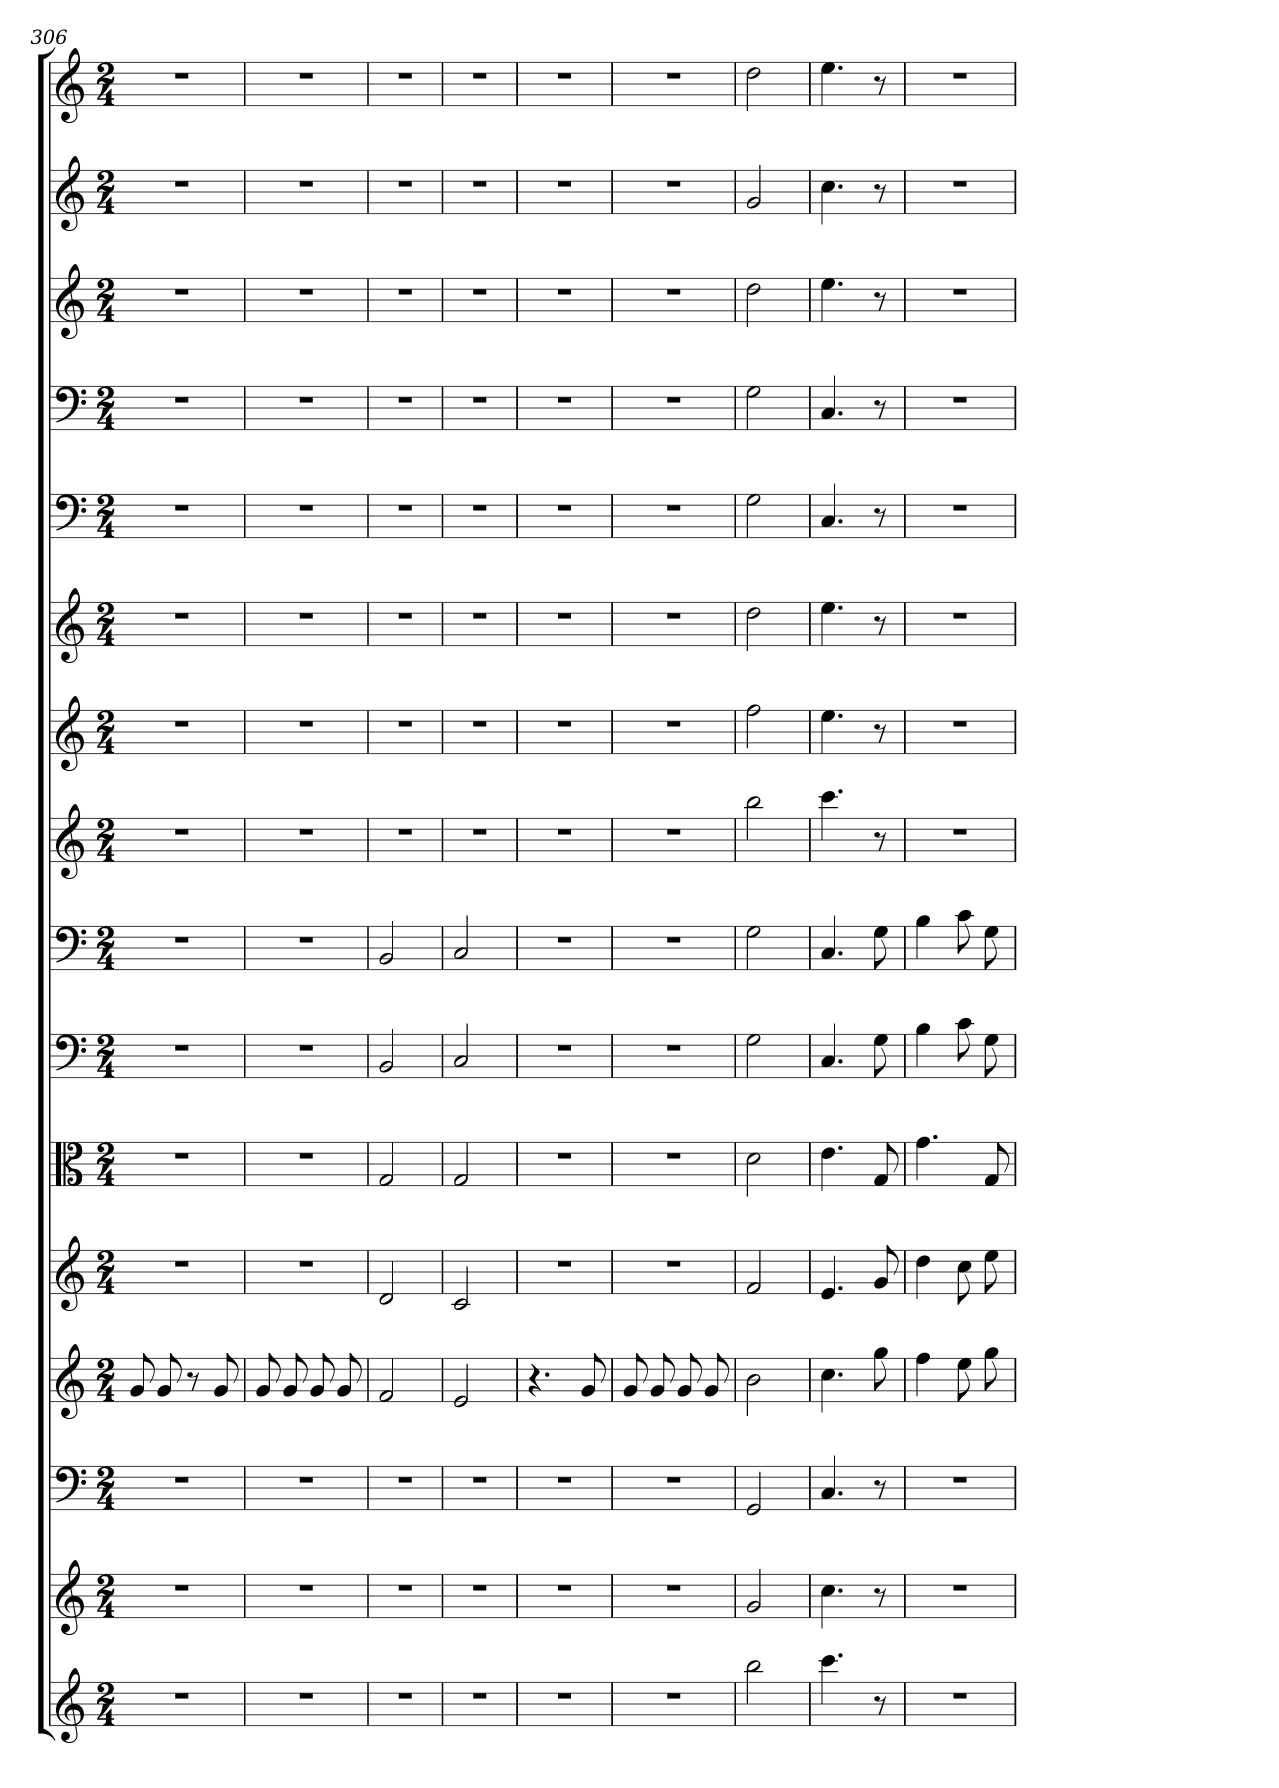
**kern	**kern	**kern	**kern	**kern	**kern	**kern	**kern	**kern	**kern	**kern	**kern	**kern	**kern	**kern	**kern
*part16	*part15	*part14	*part13	*part12	*part11	*part10	*part9	*part8	*part7	*part6	*part5	*part4	*part3	*part2	*part1
*staff16	*staff15	*staff14	*staff13	*staff12	*staff11	*staff10	*staff9	*staff8	*staff7	*staff6	*staff5	*staff4	*staff3	*staff2	*staff1
*	*	*clefF4	*	*	*clefC3	*clefF4	*clefF4	*	*	*	*clefF4	*clefF4	*	*	*
*k[]	*k[]	*k[]	*k[]	*k[]	*k[]	*k[]	*k[]	*k[]	*k[]	*k[]	*k[]	*k[]	*k[]	*k[]	*k[]
*C:	*C:	*C:	*C:	*C:	*C:	*C:	*C:	*C:	*C:	*C:	*C:	*C:	*C:	*C:	*C:
*M2/4	*M2/4	*M2/4	*M2/4	*M2/4	*M2/4	*M2/4	*M2/4	*M2/4	*M2/4	*M2/4	*M2/4	*M2/4	*M2/4	*M2/4	*M2/4
=306	=306	=306	=306	=306	=306	=306	=306	=306	=306	=306	=306	=306	=306	=306	=306
2r	2r	2r	8g	2r	2r	2r	2r	2r	2r	2r	2r	2r	2r	2r	2r
.	.	.	8g	.	.	.	.	.	.	.	.	.	.	.	.
.	.	.	8r	.	.	.	.	.	.	.	.	.	.	.	.
.	.	.	8g	.	.	.	.	.	.	.	.	.	.	.	.
=307	=307	=307	=307	=307	=307	=307	=307	=307	=307	=307	=307	=307	=307	=307	=307
2r	2r	2r	8g	2r	2r	2r	2r	2r	2r	2r	2r	2r	2r	2r	2r
.	.	.	8g	.	.	.	.	.	.	.	.	.	.	.	.
.	.	.	8g	.	.	.	.	.	.	.	.	.	.	.	.
.	.	.	8g	.	.	.	.	.	.	.	.	.	.	.	.
=308	=308	=308	=308	=308	=308	=308	=308	=308	=308	=308	=308	=308	=308	=308	=308
2r	2r	2r	2f	2d	2G	2BB	2BB	2r	2r	2r	2r	2r	2r	2r	2r
=309	=309	=309	=309	=309	=309	=309	=309	=309	=309	=309	=309	=309	=309	=309	=309
2r	2r	2r	2e	2c	2G	2C	2C	2r	2r	2r	2r	2r	2r	2r	2r
=310	=310	=310	=310	=310	=310	=310	=310	=310	=310	=310	=310	=310	=310	=310	=310
2r	2r	2r	4.r	2r	2r	2r	2r	2r	2r	2r	2r	2r	2r	2r	2r
.	.	.	8g	.	.	.	.	.	.	.	.	.	.	.	.
=311	=311	=311	=311	=311	=311	=311	=311	=311	=311	=311	=311	=311	=311	=311	=311
2r	2r	2r	8g	2r	2r	2r	2r	2r	2r	2r	2r	2r	2r	2r	2r
.	.	.	8g	.	.	.	.	.	.	.	.	.	.	.	.
.	.	.	8g	.	.	.	.	.	.	.	.	.	.	.	.
.	.	.	8g	.	.	.	.	.	.	.	.	.	.	.	.
=312	=312	=312	=312	=312	=312	=312	=312	=312	=312	=312	=312	=312	=312	=312	=312
2bb	2g	2GG	2b	2f	2d	2G	2G	2bb	2ff	2dd	2G	2G	2dd	2g	2dd
=313	=313	=313	=313	=313	=313	=313	=313	=313	=313	=313	=313	=313	=313	=313	=313
4.ccc	4.cc	4.C	4.cc	4.e	4.e	4.C	4.C	4.ccc	4.ee	4.ee	4.C	4.C	4.ee	4.cc	4.ee
8r	8r	8r	8gg	8g	8G	8G	8G	8r	8r	8r	8r	8r	8r	8r	8r
=314	=314	=314	=314	=314	=314	=314	=314	=314	=314	=314	=314	=314	=314	=314	=314
2r	2r	2r	4ff	4dd	4.g	4B	4B	2r	2r	2r	2r	2r	2r	2r	2r
.	.	.	8ee	8cc	.	8c	8c	.	.	.	.	.	.	.	.
.	.	.	8gg	8ee	8G	8G	8G	.	.	.	.	.	.	.	.
=	=	=	=	=	=	=	=	=	=	=	=	=	=	=	=
*-	*-	*-	*-	*-	*-	*-	*-	*-	*-	*-	*-	*-	*-	*-	*-
